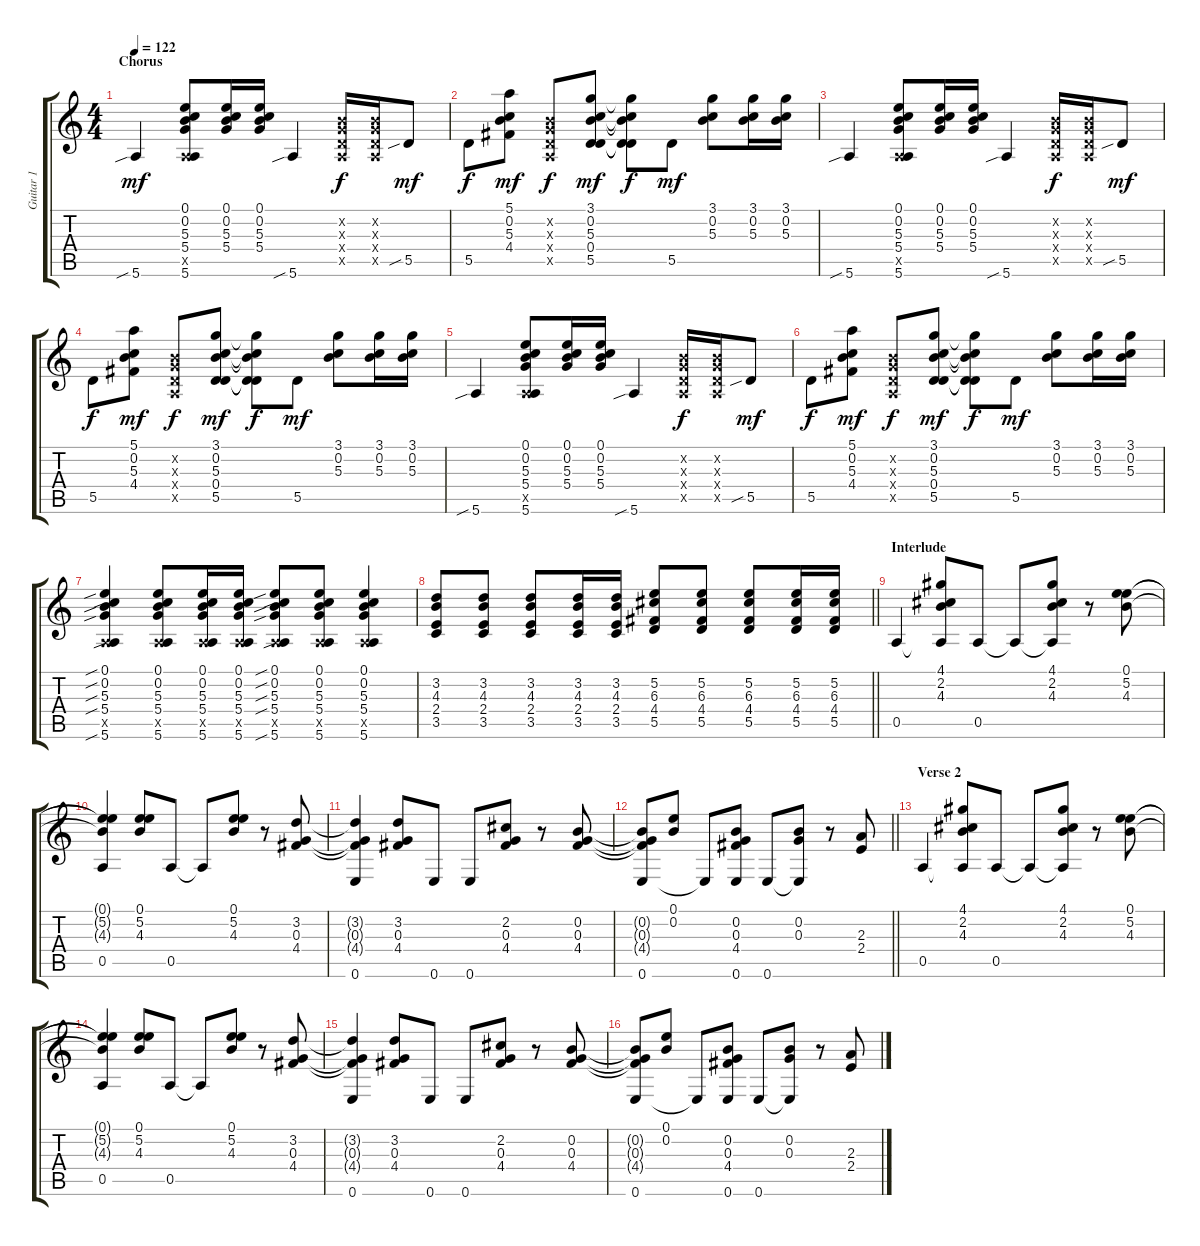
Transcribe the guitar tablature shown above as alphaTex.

\track ("Guitar 1" "Guitar 1") {instrument acousticguitarnylon}
\staff {score tabs}
\tuning (E4 B3 G3 D3 A2 E2) {hide}
\ts (4 4)
\section ("" "Chorus")
\tempo 122
\clef g2
\ks c
5.6{sib}.4{dy mf} (0.1 0.2 5.3 5.4 0.5{x} 5.6).8 (0.1 0.2 5.3 5.4).16 (0.1 0.2 5.3 5.4).16 5.6{sib}.4 (0.2{x} 0.3{x} 0.4{x} 0.5{x}).16{dy f} (0.2{x} 0.3{x} 0.4{x} 0.5{x}).16 5.5{sib}.8{dy mf} |
5.5.8{dy f} (5.1 0.2 5.3 4.4).8{dy mf} (0.2{x} 0.3{x} 0.4{x} 0.5{x}).8{dy f} (3.1 0.2 5.3 0.4 5.5).8{dy mf} (3.1{t} 0.2{t} 5.3{t} 0.4{t} 5.5{t}).8{dy f} 5.5.8{dy mf} (3.1 0.2 5.3).8 (3.1 0.2 5.3).16 (3.1 0.2 5.3).16 |
5.6{sib}.4 (0.1 0.2 5.3 5.4 0.5{x} 5.6).8 (0.1 0.2 5.3 5.4).16 (0.1 0.2 5.3 5.4).16 5.6{sib}.4 (0.2{x} 0.3{x} 0.4{x} 0.5{x}).16{dy f} (0.2{x} 0.3{x} 0.4{x} 0.5{x}).16 5.5{sib}.8{dy mf} |
5.5.8{dy f} (5.1 0.2 5.3 4.4).8{dy mf} (0.2{x} 0.3{x} 0.4{x} 0.5{x}).8{dy f} (3.1 0.2 5.3 0.4 5.5).8{dy mf} (3.1{t} 0.2{t} 5.3{t} 0.4{t} 5.5{t}).8{dy f} 5.5.8{dy mf} (3.1 0.2 5.3).8 (3.1 0.2 5.3).16 (3.1 0.2 5.3).16 |
5.6{sib}.4 (0.1 0.2 5.3 5.4 0.5{x} 5.6).8 (0.1 0.2 5.3 5.4).16 (0.1 0.2 5.3 5.4).16 5.6{sib}.4 (0.2{x} 0.3{x} 0.4{x} 0.5{x}).16{dy f} (0.2{x} 0.3{x} 0.4{x} 0.5{x}).16 5.5{sib}.8{dy mf} |
5.5.8{dy f} (5.1 0.2 5.3 4.4).8{dy mf} (0.2{x} 0.3{x} 0.4{x} 0.5{x}).8{dy f} (3.1 0.2 5.3 0.4 5.5).8{dy mf} (3.1{t} 0.2{t} 5.3{t} 0.4{t} 5.5{t}).8{dy f} 5.5.8{dy mf} (3.1 0.2 5.3).8 (3.1 0.2 5.3).16 (3.1 0.2 5.3).16 |
(0.1{sib} 0.2{sib} 5.3{sib} 5.4{sib} 0.5{x} 5.6{sib}).4 (0.1 0.2 5.3 5.4 0.5{x} 5.6).8 (0.1 0.2 5.3 5.4 0.5{x} 5.6).16 (0.1 0.2 5.3 5.4 0.5{x} 5.6).16 (0.1{sib} 0.2{sib} 5.3{sib} 5.4{sib} 0.5{x} 5.6{sib}).8 (0.1 0.2 5.3 5.4 0.5{x} 5.6).8 (0.1 0.2 5.3 5.4 0.5{x} 5.6).4 |
\barLineRight lightlight
(3.2 4.3 2.4 3.5).8 (3.2 4.3 2.4 3.5).8 (3.2 4.3 2.4 3.5).8 (3.2 4.3 2.4 3.5).16 (3.2 4.3 2.4 3.5).16 (5.2 6.3 4.4 5.5).8 (5.2 6.3 4.4 5.5).8 (5.2 6.3 4.4 5.5).8 (5.2 6.3 4.4 5.5).16 (5.2 6.3 4.4 5.5).16 |
\section ("" "Interlude")
0.5.4 (4.1 2.2 4.3 0.5{t}).8 0.5.8 0.5{t}.8 (4.1 2.2 4.3 0.5{t}).8 r.8 (0.1 5.2 4.3).8 |
(0.1{t} 5.2{t} 4.3{t} 0.5).4 (0.1 5.2 4.3).8 0.5.8 0.5{t}.8 (0.1 5.2 4.3).8 r.8 (3.2 0.3 4.4).8 |
(3.2{t} 0.3{t} 4.4{t} 0.6).4 (3.2 0.3 4.4).8 0.6.8 0.6.8 (2.2 0.3 4.4).8 r.8 (0.2 0.3 4.4).8 |
\barLineRight lightlight
(0.2{t} 0.3{t} 4.4{t} 0.6).8 (0.1 0.2).8 0.6{t}.8 (0.2 0.3 4.4 0.6).8 0.6.8 (0.2 0.3 0.6{t}).8 r.8 (2.3 2.4).8 |
\section ("" "Verse 2")
0.5.4 (4.1 2.2 4.3 0.5{t}).8 0.5.8 0.5{t}.8 (4.1 2.2 4.3 0.5{t}).8 r.8 (0.1 5.2 4.3).8 |
(0.1{t} 5.2{t} 4.3{t} 0.5).4 (0.1 5.2 4.3).8 0.5.8 0.5{t}.8 (0.1 5.2 4.3).8 r.8 (3.2 0.3 4.4).8 |
(3.2{t} 0.3{t} 4.4{t} 0.6).4 (3.2 0.3 4.4).8 0.6.8 0.6.8 (2.2 0.3 4.4).8 r.8 (0.2 0.3 4.4).8 |
(0.2{t} 0.3{t} 4.4{t} 0.6).8 (0.1 0.2).8 0.6{t}.8 (0.2 0.3 4.4 0.6).8 0.6.8 (0.2 0.3 0.6{t}).8 r.8 (2.3 2.4).8
